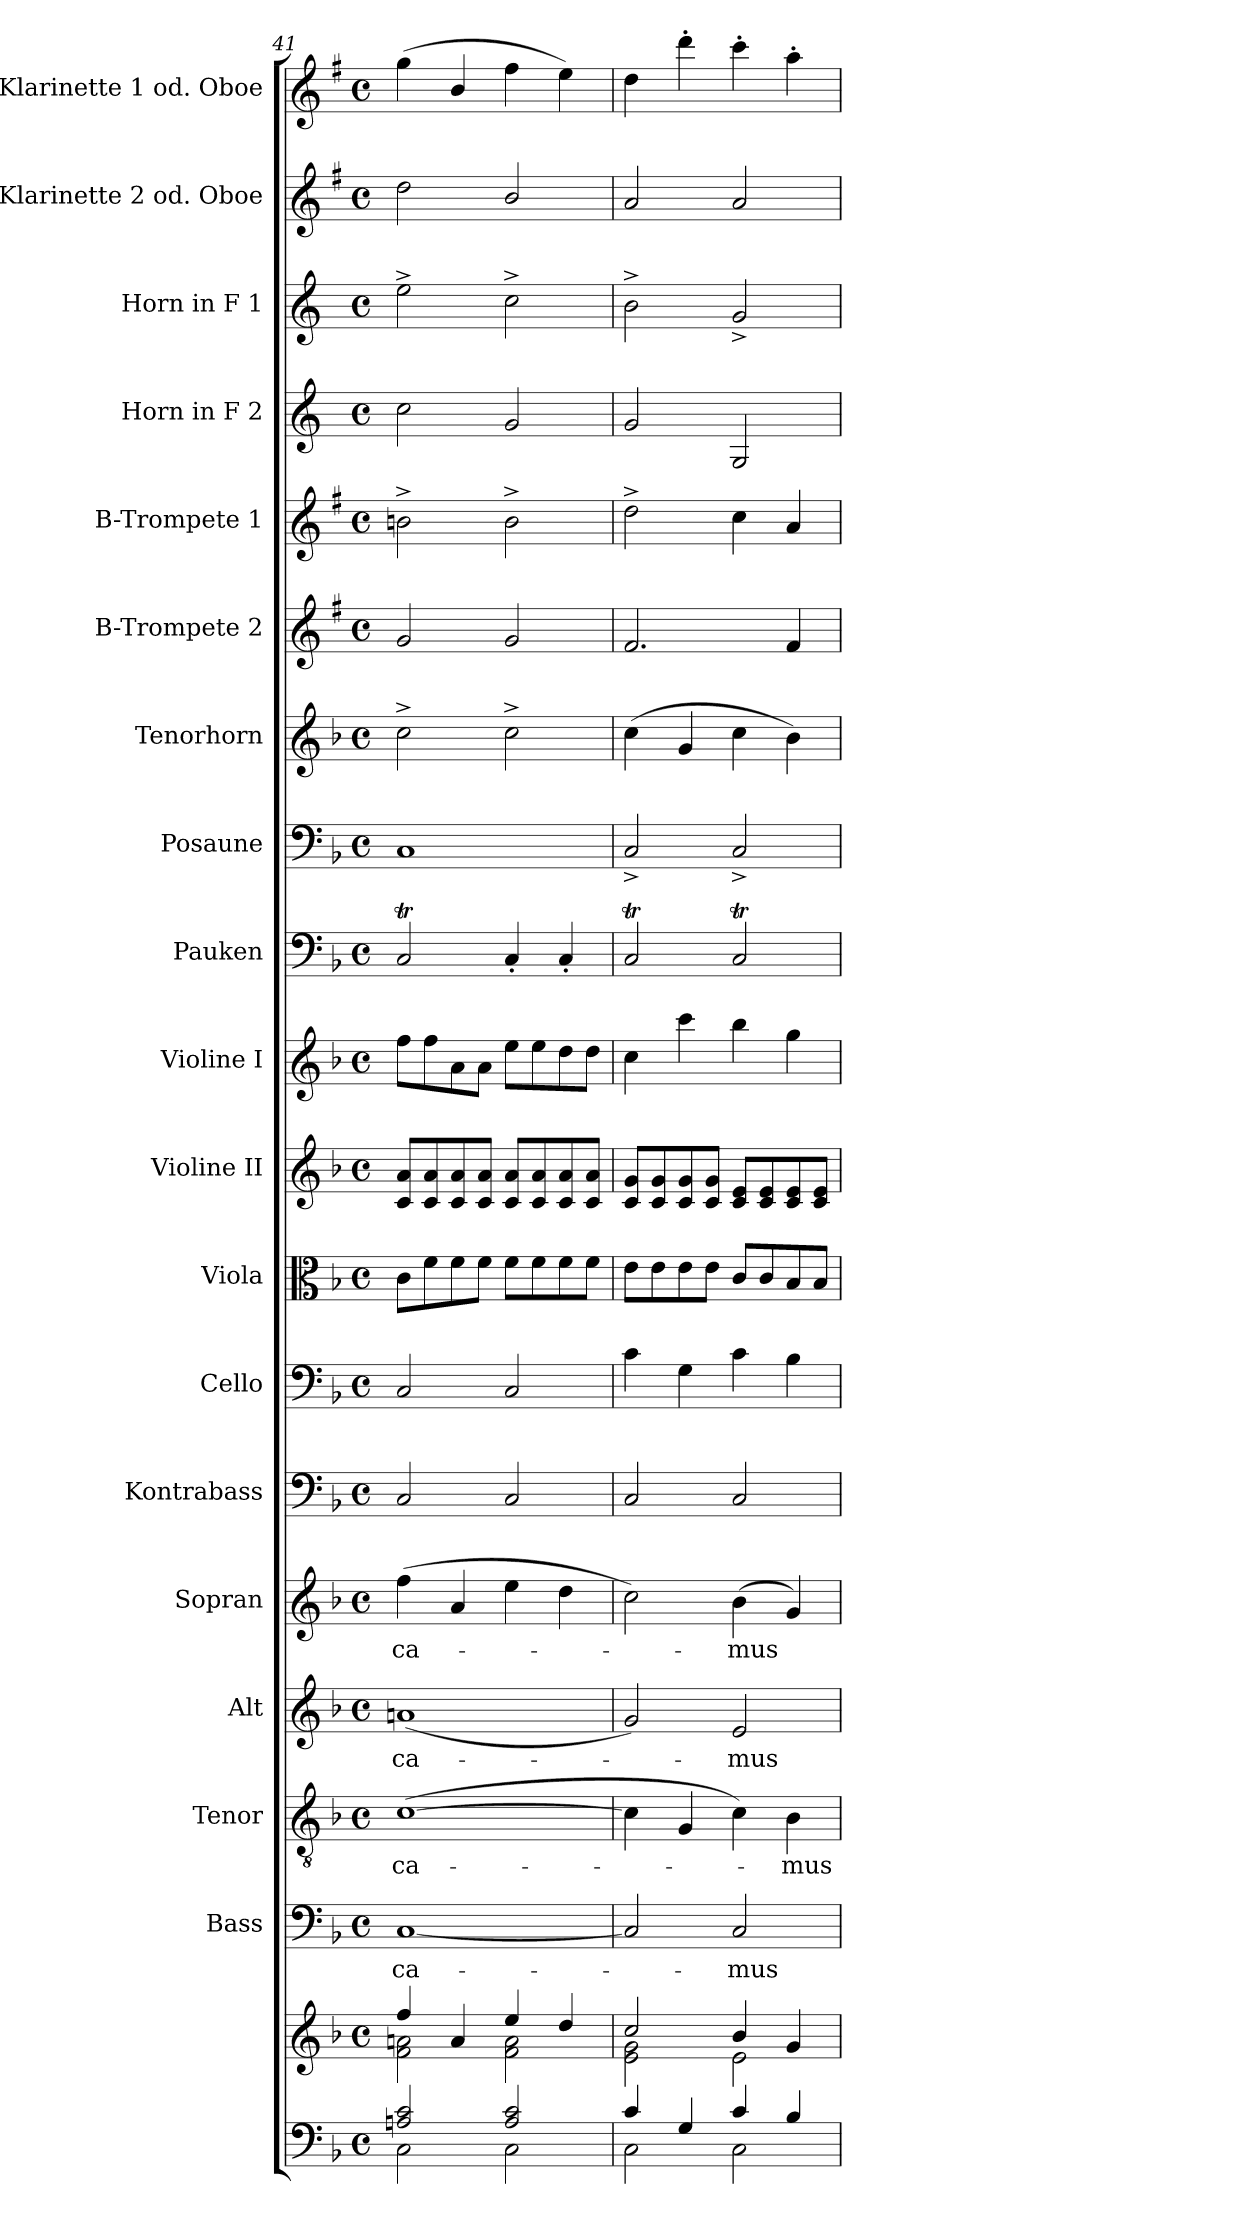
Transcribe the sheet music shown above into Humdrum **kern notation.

**kern	**kern	**kern	**text	**kern	**text	**kern	**text	**kern	**text	**kern	**kern	**kern	**kern	**kern	**kern	**kern	**kern	**kern	**kern	**kern	**kern	**kern	**kern
*part19	*part19	*part18	*part18	*part17	*part17	*part16	*part16	*part15	*part15	*part14	*part13	*part12	*part11	*part10	*part9	*part8	*part7	*part6	*part5	*part4	*part3	*part2	*part1
*staff20	*staff19	*staff18	*staff18	*staff17	*staff17	*staff16	*staff16	*staff15	*staff15	*staff14	*staff13	*staff12	*staff11	*staff10	*staff9	*staff8	*staff7	*staff6	*staff5	*staff4	*staff3	*staff2	*staff1
*	*	*I"Bass	*	*I"Tenor	*	*I"Alt	*	*I"Sopran	*	*I"Kontrabass	*I"Cello	*I"Viola	*I"Violine II	*I"Violine I	*I"Pauken	*I"Posaune	*I"Tenorhorn	*I"B-Trompete 2	*I"B-Trompete 1	*I"Horn in F 2	*I"Horn in F 1	*I"C-Klarinette 2 od. Oboe	*I"C-Klarinette 1 od. Oboe
*	*	*I'B.	*	*I'T.	*	*I'A.	*	*I'S.	*	*I'Kb.	*	*I'Vla.	*I'Vl. II	*I'Vl. I	*I'Pk.	*I'Pos.	*I'T. Hrn.	*I'B Trp. 2	*I'B Trp. 1	*	*	*I'C Kl. 2	*I'C Kl. 1
*clefF4	*clefG2	*clefF4	*	*clefGv2	*	*clefG2	*	*clefG2	*	*clefF4	*clefF4	*clefC3	*clefG2	*clefG2	*clefF4	*clefF4	*clefG2	*clefG2	*clefG2	*clefG2	*clefG2	*clefG2	*clefG2
*	*	*	*	*	*	*	*	*	*	*ITrd7c12	*	*	*	*	*	*	*ITrd8c14	*ITrd1c2	*ITrd1c2	*ITrd4c7	*ITrd4c7	*ITrd1c2	*ITrd1c2
*k[b-]	*k[b-]	*k[b-]	*	*k[b-]	*	*k[b-]	*	*k[b-]	*	*k[b-]	*k[b-]	*k[b-]	*k[b-]	*k[b-]	*k[b-]	*k[b-]	*k[b-]	*k[b-]	*k[b-]	*k[b-]	*k[b-]	*k[b-]	*k[b-]
*F:	*F:	*F:	*	*F:	*	*F:	*	*F:	*	*F:	*F:	*F:	*F:	*F:	*F:	*F:	*F:	*F:	*F:	*F:	*F:	*F:	*F:
*M4/4	*M4/4	*M4/4	*	*M4/4	*	*M4/4	*	*M4/4	*	*M4/4	*M4/4	*M4/4	*M4/4	*M4/4	*M4/4	*M4/4	*M4/4	*M4/4	*M4/4	*M4/4	*M4/4	*M4/4	*M4/4
*met(c)	*met(c)	*met(c)	*	*met(c)	*	*met(c)	*	*met(c)	*	*met(c)	*met(c)	*met(c)	*met(c)	*met(c)	*met(c)	*met(c)	*met(c)	*met(c)	*met(c)	*met(c)	*met(c)	*met(c)	*met(c)
=41	=41	=41	=41	=41	=41	=41	=41	=41	=41	=41	=41	=41	=41	=41	=41	=41	=41	=41	=41	=41	=41	=41	=41
*^	*^	*	*	*	*	*	*	*	*	*	*	*	*	*	*	*	*	*	*	*	*	*	*
!	!	!	!	!	!LO:LY:b	!	!LO:LY:b	!	!LO:LY:b	!	!LO:LY:b	!	!	!	!	!	!	!	!	!	!	!	!	!	!
2An/ 2c/	2C\	4ff/	2f\ 2an\	[1C	-ca-	(>[1c	-ca-	(<1an	-ca-	(>4ff\	-ca-	2CC/	2C/	8c\L	8c/ 8a/L	8ff\L	2CT/	1C	2c^>\	2f/	2an^>\	2f\	2a^>\	2cc\	(>4ff\
.	.	.	.	.	.	.	.	.	.	.	.	.	.	8f\	8c/ 8a/	8ff\	.	.	.	.	.	.	.	.	.
.	.	4a/	.	.	.	.	.	.	.	4a/	.	.	.	8f\	8c/ 8a/	8a\	.	.	.	.	.	.	.	.	4a/
.	.	.	.	.	.	.	.	.	.	.	.	.	.	8f\J	8c/ 8a/J	8a\J	.	.	.	.	.	.	.	.	.
2A/ 2c/	2C\	4ee/	2f\ 2a\	.	.	.	.	.	.	4ee\	.	2CC/	2C/	8f\L	8c/ 8a/L	8ee\L	4C'</	.	2c^>\	2f/	2a^>\	2c/	2f^>\	2a/	4ee\
.	.	.	.	.	.	.	.	.	.	.	.	.	.	8f\	8c/ 8a/	8ee\	.	.	.	.	.	.	.	.	.
.	.	4dd/	.	.	.	.	.	.	.	4dd\	.	.	.	8f\	8c/ 8a/	8dd\	4C'</	.	.	.	.	.	.	.	4dd\)
.	.	.	.	.	.	.	.	.	.	.	.	.	.	8f\J	8c/ 8a/J	8dd\J	.	.	.	.	.	.	.	.	.
=42	=42	=42	=42	=42	=42	=42	=42	=42	=42	=42	=42	=42	=42	=42	=42	=42	=42	=42	=42	=42	=42	=42	=42	=42	=42
4c/	2C\	2cc/	2e\ 2g\	2C/]	.	4c\]	.	2g/)	.	2cc\)	.	2CC/	4c\	8e\L	8c/ 8g/L	4cc\	2CT/	2C^</	(>4c\	2.e/	2cc^>\	2c/	2e^>\	2g/	4cc\
.	.	.	.	.	.	.	.	.	.	.	.	.	.	8e\	8c/ 8g/	.	.	.	.	.	.	.	.	.	.
4G/	.	.	.	.	.	4G/	.	.	.	.	.	.	4G\	8e\	8c/ 8g/	4ccc\	.	.	4G/	.	.	.	.	.	4ccc'>\
.	.	.	.	.	.	.	.	.	.	.	.	.	.	8e\J	8c/ 8g/J	.	.	.	.	.	.	.	.	.	.
!	!	!	!	!	!LO:LY:b	!	!	!	!LO:LY:b	!	!LO:LY:b	!	!	!	!	!	!	!	!	!	!	!	!	!	!
4c/	2C\	4b-/	2e\	2C/	-mus	4c\)	.	2e/	-mus	(>4b-\	-mus	2CC/	4c\	8c/L	8c/ 8e/L	4bb-\	2CT/	2C^</	4c\	.	4b-\	2C/	2c^</	2g/	4bb-'>\
.	.	.	.	.	.	.	.	.	.	.	.	.	.	8c/	8c/ 8e/	.	.	.	.	.	.	.	.	.	.
!	!	!	!	!	!	!	!LO:LY:b	!	!	!	!	!	!	!	!	!	!	!	!	!	!	!	!	!	!
4B-/	.	4g/	.	.	.	4B-\	-mus	.	.	4g/)	.	.	4B-\	8B-/	8c/ 8e/	4gg\	.	.	4B-\)	4e/	4g/	.	.	.	4gg'>\
.	.	.	.	.	.	.	.	.	.	.	.	.	.	8B-/J	8c/ 8e/J	.	.	.	.	.	.	.	.	.	.
*v	*v	*	*	*	*	*	*	*	*	*	*	*	*	*	*	*	*	*	*	*	*	*	*	*	*
*	*v	*v	*	*	*	*	*	*	*	*	*	*	*	*	*	*	*	*	*	*	*	*	*	*
=	=	=	=	=	=	=	=	=	=	=	=	=	=	=	=	=	=	=	=	=	=	=	=
*-	*-	*-	*-	*-	*-	*-	*-	*-	*-	*-	*-	*-	*-	*-	*-	*-	*-	*-	*-	*-	*-	*-	*-
